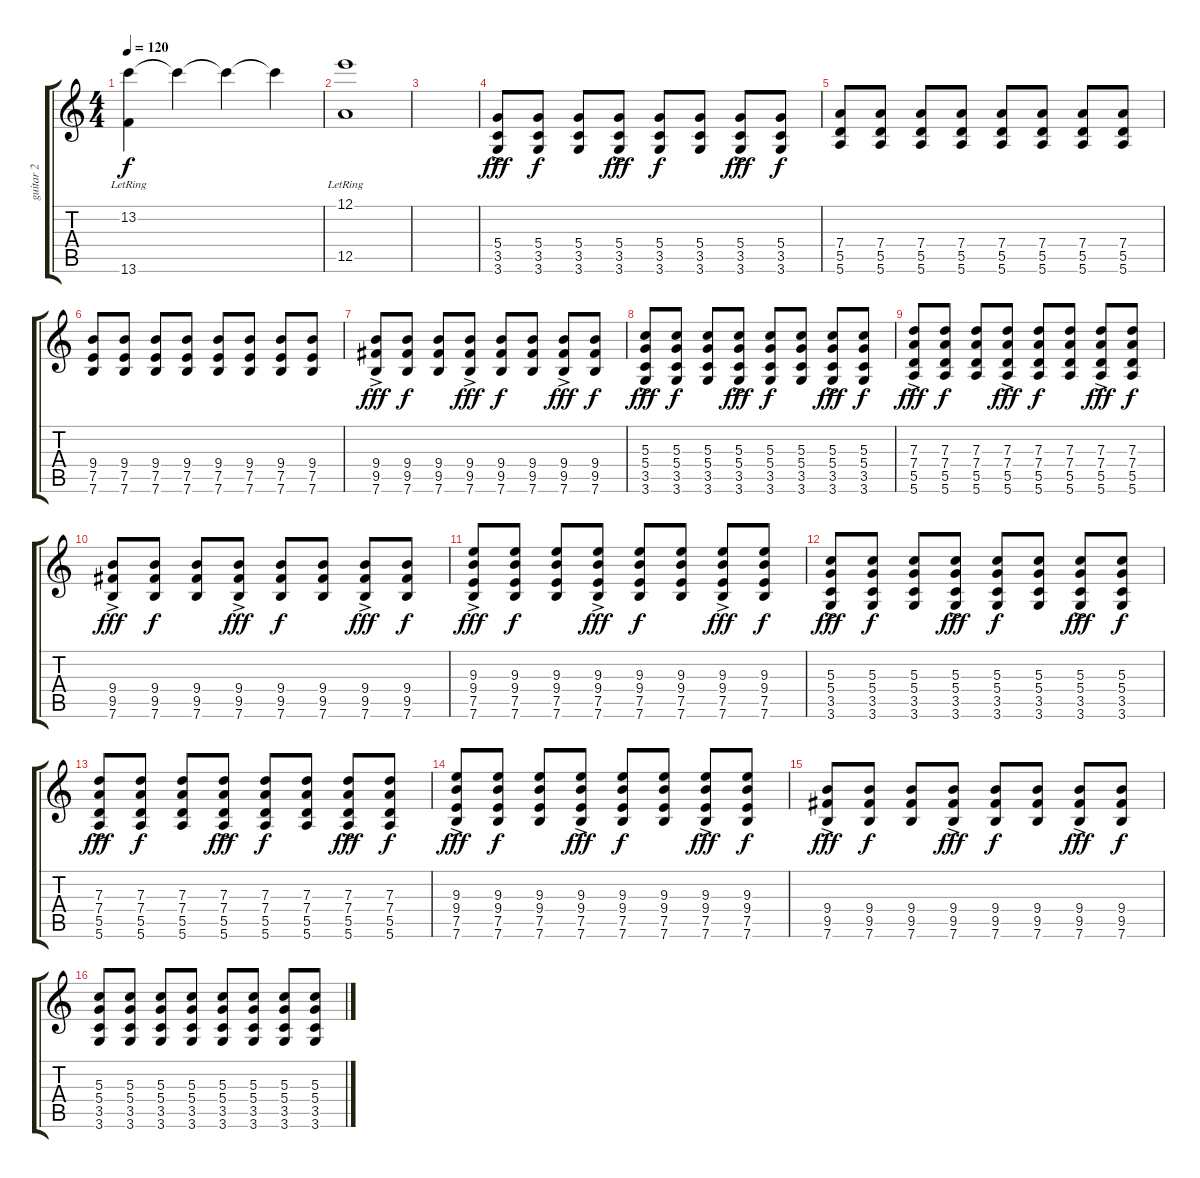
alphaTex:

\track ("guitar 2" "guitar 2") {instrument distortionguitar}
\staff {score tabs}
\tuning (E4 B3 G3 D3 A2 E2) {hide}
\ts (4 4)
\tempo 120
\clef g2
\ks c
(13.2{lr} 13.6).4{dy f} 13.2{t}.4 13.2{t}.4 13.2{t}.4 |
(12.1{lr} 12.5).1 |
|
(5.4{ac} 3.5 3.6).8{dy fff volume 16 instrument distortionguitar} (5.4 3.5 3.6).8{dy f} (5.4 3.5 3.6).8 (5.4 3.5{ac} 3.6).8{dy fff} (5.4 3.5 3.6).8{dy f} (5.4 3.5 3.6).8 (5.4{ac} 3.5 3.6).8{dy fff} (5.4 3.5 3.6).8{dy f} |
(7.4 5.5 5.6).8 (7.4 5.5 5.6).8 (7.4 5.5 5.6).8 (7.4 5.5 5.6).8 (7.4 5.5 5.6).8 (7.4 5.5 5.6).8 (7.4 5.5 5.6).8 (7.4 5.5 5.6).8 |
(9.4 7.5 7.6).8 (9.4 7.5 7.6).8 (9.4 7.5 7.6).8 (9.4 7.5 7.6).8 (9.4 7.5 7.6).8 (9.4 7.5 7.6).8 (9.4 7.5 7.6).8 (9.4 7.5 7.6).8 |
(9.4 9.5 7.6{ac}).8{dy fff} (9.4 9.5 7.6).8{dy f} (9.4 9.5 7.6).8 (9.4 9.5 7.6{ac}).8{dy fff} (9.4 9.5 7.6).8{dy f} (9.4 9.5 7.6).8 (9.4 9.5 7.6{ac}).8{dy fff} (9.4 9.5 7.6).8{dy f} |
(5.3 5.4{ac} 3.5 3.6).8{dy fff} (5.3 5.4 3.5 3.6).8{dy f} (5.3 5.4 3.5 3.6).8 (5.3 5.4 3.5{ac} 3.6).8{dy fff} (5.3 5.4 3.5 3.6).8{dy f} (5.3 5.4 3.5 3.6).8 (5.3 5.4{ac} 3.5 3.6).8{dy fff} (5.3 5.4 3.5 3.6).8{dy f} |
(7.3{ac} 7.4 5.5 5.6).8{dy fff} (7.3 7.4 5.5 5.6).8{dy f} (7.3 7.4 5.5 5.6).8 (7.3{ac} 7.4 5.5 5.6).8{dy fff} (7.3 7.4 5.5 5.6).8{dy f} (7.3 7.4 5.5 5.6).8 (7.3{ac} 7.4 5.5 5.6).8{dy fff} (7.3 7.4 5.5 5.6).8{dy f} |
(9.4 9.5 7.6{ac}).8{dy fff} (9.4 9.5 7.6).8{dy f} (9.4 9.5 7.6).8 (9.4 9.5 7.6{ac}).8{dy fff} (9.4 9.5 7.6).8{dy f} (9.4 9.5 7.6).8 (9.4 9.5 7.6{ac}).8{dy fff} (9.4 9.5 7.6).8{dy f} |
(9.3{ac} 9.4 7.5 7.6).8{dy fff} (9.3 9.4 7.5 7.6).8{dy f} (9.3 9.4 7.5 7.6).8 (9.3{ac} 9.4 7.5 7.6).8{dy fff} (9.3 9.4 7.5 7.6).8{dy f} (9.3 9.4 7.5 7.6).8 (9.3{ac} 9.4 7.5 7.6).8{dy fff} (9.3 9.4 7.5 7.6).8{dy f} |
(5.3 5.4{ac} 3.5 3.6).8{dy fff} (5.3 5.4 3.5 3.6).8{dy f} (5.3 5.4 3.5 3.6).8 (5.3 5.4 3.5{ac} 3.6).8{dy fff} (5.3 5.4 3.5 3.6).8{dy f} (5.3 5.4 3.5 3.6).8 (5.3 5.4{ac} 3.5 3.6).8{dy fff} (5.3 5.4 3.5 3.6).8{dy f} |
(7.3{ac} 7.4 5.5 5.6).8{dy fff} (7.3 7.4 5.5 5.6).8{dy f} (7.3 7.4 5.5 5.6).8 (7.3{ac} 7.4 5.5 5.6).8{dy fff} (7.3 7.4 5.5 5.6).8{dy f} (7.3 7.4 5.5 5.6).8 (7.3{ac} 7.4 5.5 5.6).8{dy fff} (7.3 7.4 5.5 5.6).8{dy f} |
(9.3{ac} 9.4 7.5 7.6).8{dy fff} (9.3 9.4 7.5 7.6).8{dy f} (9.3 9.4 7.5 7.6).8 (9.3{ac} 9.4 7.5 7.6).8{dy fff} (9.3 9.4 7.5 7.6).8{dy f} (9.3 9.4 7.5 7.6).8 (9.3{ac} 9.4 7.5 7.6).8{dy fff} (9.3 9.4 7.5 7.6).8{dy f} |
(9.4 9.5 7.6{ac}).8{dy fff} (9.4 9.5 7.6).8{dy f} (9.4 9.5 7.6).8 (9.4 9.5 7.6{ac}).8{dy fff} (9.4 9.5 7.6).8{dy f} (9.4 9.5 7.6).8 (9.4 9.5 7.6{ac}).8{dy fff} (9.4 9.5 7.6).8{dy f} |
(5.3 5.4 3.5 3.6).8 (5.3 5.4 3.5 3.6).8 (5.3 5.4 3.5 3.6).8 (5.3 5.4 3.5 3.6).8 (5.3 5.4 3.5 3.6).8 (5.3 5.4 3.5 3.6).8 (5.3 5.4 3.5 3.6).8 (5.3 5.4 3.5 3.6).8
